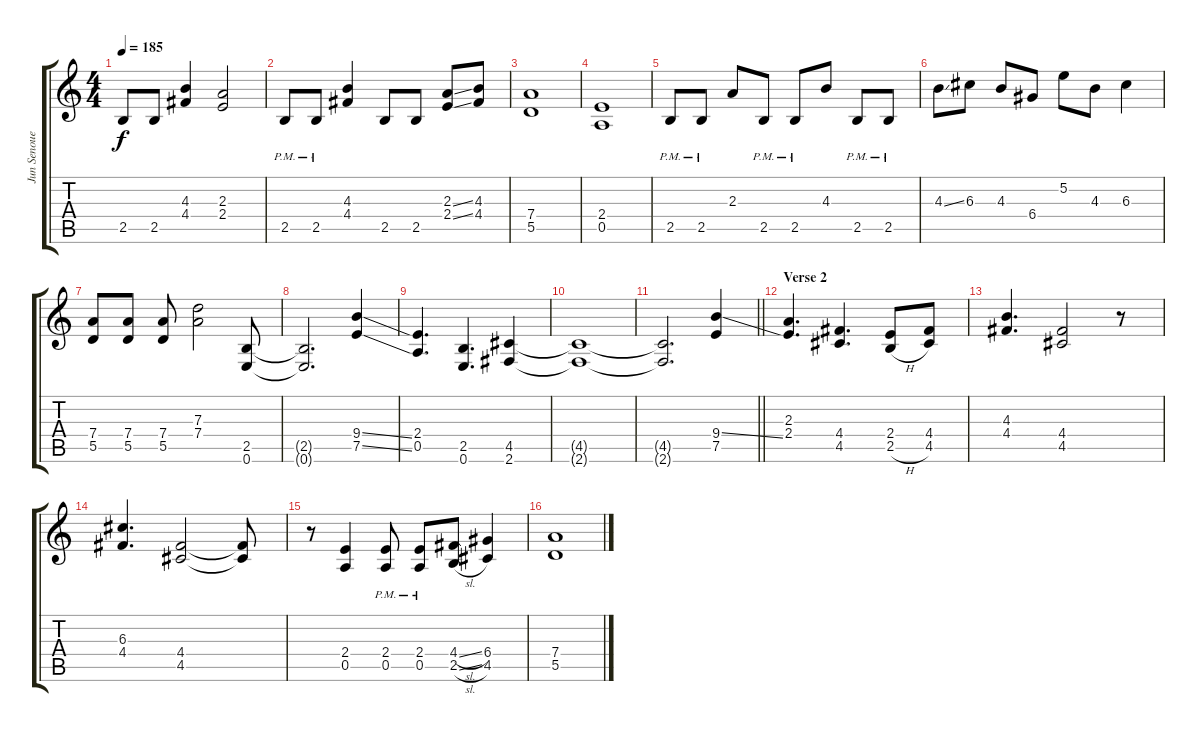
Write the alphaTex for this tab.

\track ("Jun Senoue" "Jun Senoue") {instrument distortionguitar}
\staff {score tabs}
\tuning (E4 B3 G3 D3 A2 E2) {hide}
\ts (4 4)
\tempo 185
\clef g2
\ks c
2.5.8{dy f} 2.5.8 (4.3 4.4).4 (2.3 2.4).2 |
2.5{pm}.8 2.5{pm}.8 (4.3 4.4).4 2.5.8 2.5.8 (2.3{ss} 2.4{ss}).8 (4.3 4.4).8 |
(7.4 5.5).1 |
(2.4 0.5).1 |
2.5{pm}.8 2.5{pm}.8 2.3.8 2.5{pm}.8 2.5{pm}.8 4.3.8 2.5{pm}.8 2.5{pm}.8 |
4.3{ss}.8 6.3.8 4.3.8 6.4.8 5.2.8 4.3.8 6.3.4 |
(7.4 5.5).8 (7.4 5.5).8 (7.4 5.5).8 (7.3 7.4).2 (2.5 0.6).8 |
(2.5{t} 0.6{t}).2{d} (9.4{ss} 7.5{ss}).4 |
(2.4 0.5).4{d} (2.5 0.6).4{d} (4.5 2.6).4 |
(4.5{t} 2.6{t}).1 |
\barLineRight lightlight
(4.5{t} 2.6{t}).2{d} (9.4{ss} 7.5).4 |
\section ("" "Verse 2")
(2.3 2.4).4{d} (4.4 4.5).4{d} (2.4 2.5{h}).8 (4.4 4.5).8 |
(4.3 4.4).4{d} (4.4 4.5).2 r.8 |
(6.3 4.4).4{d} (4.4 4.5).2 (4.4{t} 4.5{t}).8 |
r.8 (2.4 0.5).4 (2.4 0.5{pm}).8 (2.4 0.5{pm}).8 (4.4{sl} 2.5{sl}).8 (6.4 4.5).4 |
(7.4 5.5).1
